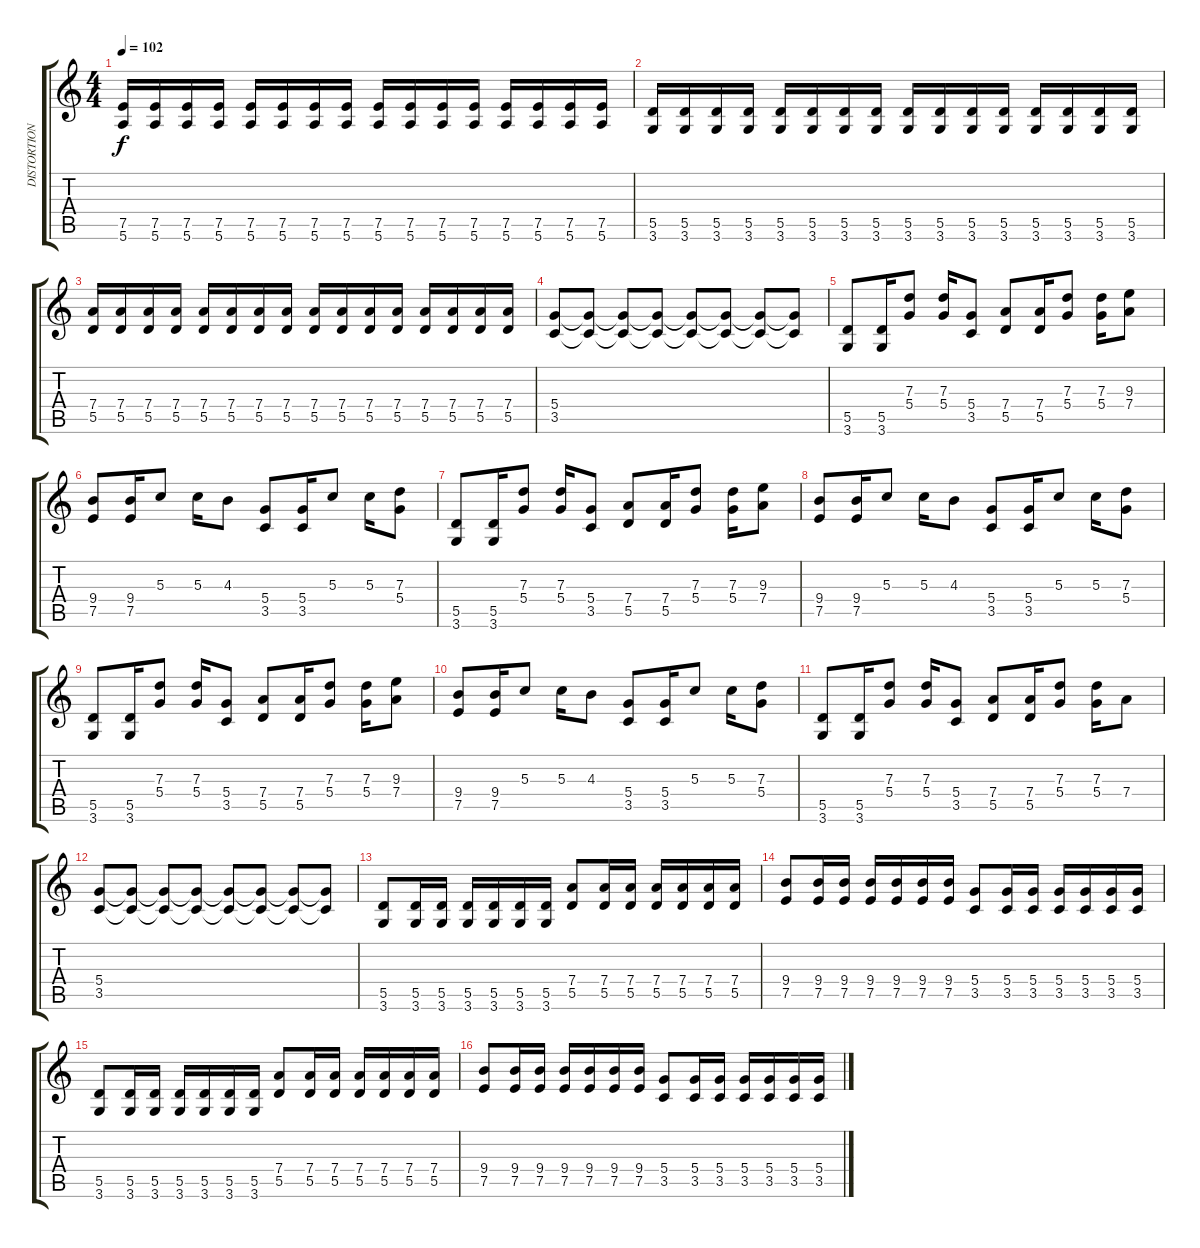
\track ("DISTORTION GUITAR" "DISTORTION") {instrument distortionguitar}
\staff {score tabs}
\tuning (E4 B3 G3 D3 A2 E2) {hide}
\ts (4 4)
\tempo 102
\clef g2
\ks c
(7.5 5.6).16{dy f} (7.5 5.6).16 (7.5 5.6).16 (7.5 5.6).16 (7.5 5.6).16 (7.5 5.6).16 (7.5 5.6).16 (7.5 5.6).16 (7.5 5.6).16 (7.5 5.6).16 (7.5 5.6).16 (7.5 5.6).16 (7.5 5.6).16 (7.5 5.6).16 (7.5 5.6).16 (7.5 5.6).16 |
(5.5 3.6).16 (5.5 3.6).16 (5.5 3.6).16 (5.5 3.6).16 (5.5 3.6).16 (5.5 3.6).16 (5.5 3.6).16 (5.5 3.6).16 (5.5 3.6).16 (5.5 3.6).16 (5.5 3.6).16 (5.5 3.6).16 (5.5 3.6).16 (5.5 3.6).16 (5.5 3.6).16 (5.5 3.6).16 |
(7.4 5.5).16 (7.4 5.5).16 (7.4 5.5).16 (7.4 5.5).16 (7.4 5.5).16 (7.4 5.5).16 (7.4 5.5).16 (7.4 5.5).16 (7.4 5.5).16 (7.4 5.5).16 (7.4 5.5).16 (7.4 5.5).16 (7.4 5.5).16 (7.4 5.5).16 (7.4 5.5).16 (7.4 5.5).16 |
(5.4 3.5).8 (5.4{t} 3.5{t}).8 (5.4{t} 3.5{t}).8 (5.4{t} 3.5{t}).8 (5.4{t} 3.5{t}).8 (5.4{t} 3.5{t}).8 (5.4{t} 3.5{t}).8 (5.4{t} 3.5{t}).8 |
(5.5 3.6).8 (5.5 3.6).16 (7.3 5.4).8 (7.3 5.4).16 (5.4 3.5).8 (7.4 5.5).8 (7.4 5.5).16 (7.3 5.4).8 (7.3 5.4).16 (9.3 7.4).8 |
(9.4 7.5).8 (9.4 7.5).16 5.3.8 5.3.16 4.3.8 (5.4 3.5).8 (5.4 3.5).16 5.3.8 5.3.16 (7.3 5.4).8 |
(5.5 3.6).8 (5.5 3.6).16 (7.3 5.4).8 (7.3 5.4).16 (5.4 3.5).8 (7.4 5.5).8 (7.4 5.5).16 (7.3 5.4).8 (7.3 5.4).16 (9.3 7.4).8 |
(9.4 7.5).8 (9.4 7.5).16 5.3.8 5.3.16 4.3.8 (5.4 3.5).8 (5.4 3.5).16 5.3.8 5.3.16 (7.3 5.4).8 |
(5.5 3.6).8 (5.5 3.6).16 (7.3 5.4).8 (7.3 5.4).16 (5.4 3.5).8 (7.4 5.5).8 (7.4 5.5).16 (7.3 5.4).8 (7.3 5.4).16 (9.3 7.4).8 |
(9.4 7.5).8 (9.4 7.5).16 5.3.8 5.3.16 4.3.8 (5.4 3.5).8 (5.4 3.5).16 5.3.8 5.3.16 (7.3 5.4).8 |
(5.5 3.6).8 (5.5 3.6).16 (7.3 5.4).8 (7.3 5.4).16 (5.4 3.5).8 (7.4 5.5).8 (7.4 5.5).16 (7.3 5.4).8 (7.3 5.4).16 7.4.8 |
(5.4 3.5).8 (5.4{t} 3.5{t}).8 (5.4{t} 3.5{t}).8 (5.4{t} 3.5{t}).8 (5.4{t} 3.5{t}).8 (5.4{t} 3.5{t}).8 (5.4{t} 3.5{t}).8 (5.4{t} 3.5{t}).8 |
(5.5 3.6).8 (5.5 3.6).16 (5.5 3.6).16 (5.5 3.6).16 (5.5 3.6).16 (5.5 3.6).16 (5.5 3.6).16 (7.4 5.5).8 (7.4 5.5).16 (7.4 5.5).16 (7.4 5.5).16 (7.4 5.5).16 (7.4 5.5).16 (7.4 5.5).16 |
(9.4 7.5).8 (9.4 7.5).16 (9.4 7.5).16 (9.4 7.5).16 (9.4 7.5).16 (9.4 7.5).16 (9.4 7.5).16 (5.4 3.5).8 (5.4 3.5).16 (5.4 3.5).16 (5.4 3.5).16 (5.4 3.5).16 (5.4 3.5).16 (5.4 3.5).16 |
(5.5 3.6).8 (5.5 3.6).16 (5.5 3.6).16 (5.5 3.6).16 (5.5 3.6).16 (5.5 3.6).16 (5.5 3.6).16 (7.4 5.5).8 (7.4 5.5).16 (7.4 5.5).16 (7.4 5.5).16 (7.4 5.5).16 (7.4 5.5).16 (7.4 5.5).16 |
(9.4 7.5).8 (9.4 7.5).16 (9.4 7.5).16 (9.4 7.5).16 (9.4 7.5).16 (9.4 7.5).16 (9.4 7.5).16 (5.4 3.5).8 (5.4 3.5).16 (5.4 3.5).16 (5.4 3.5).16 (5.4 3.5).16 (5.4 3.5).16 (5.4 3.5).16
